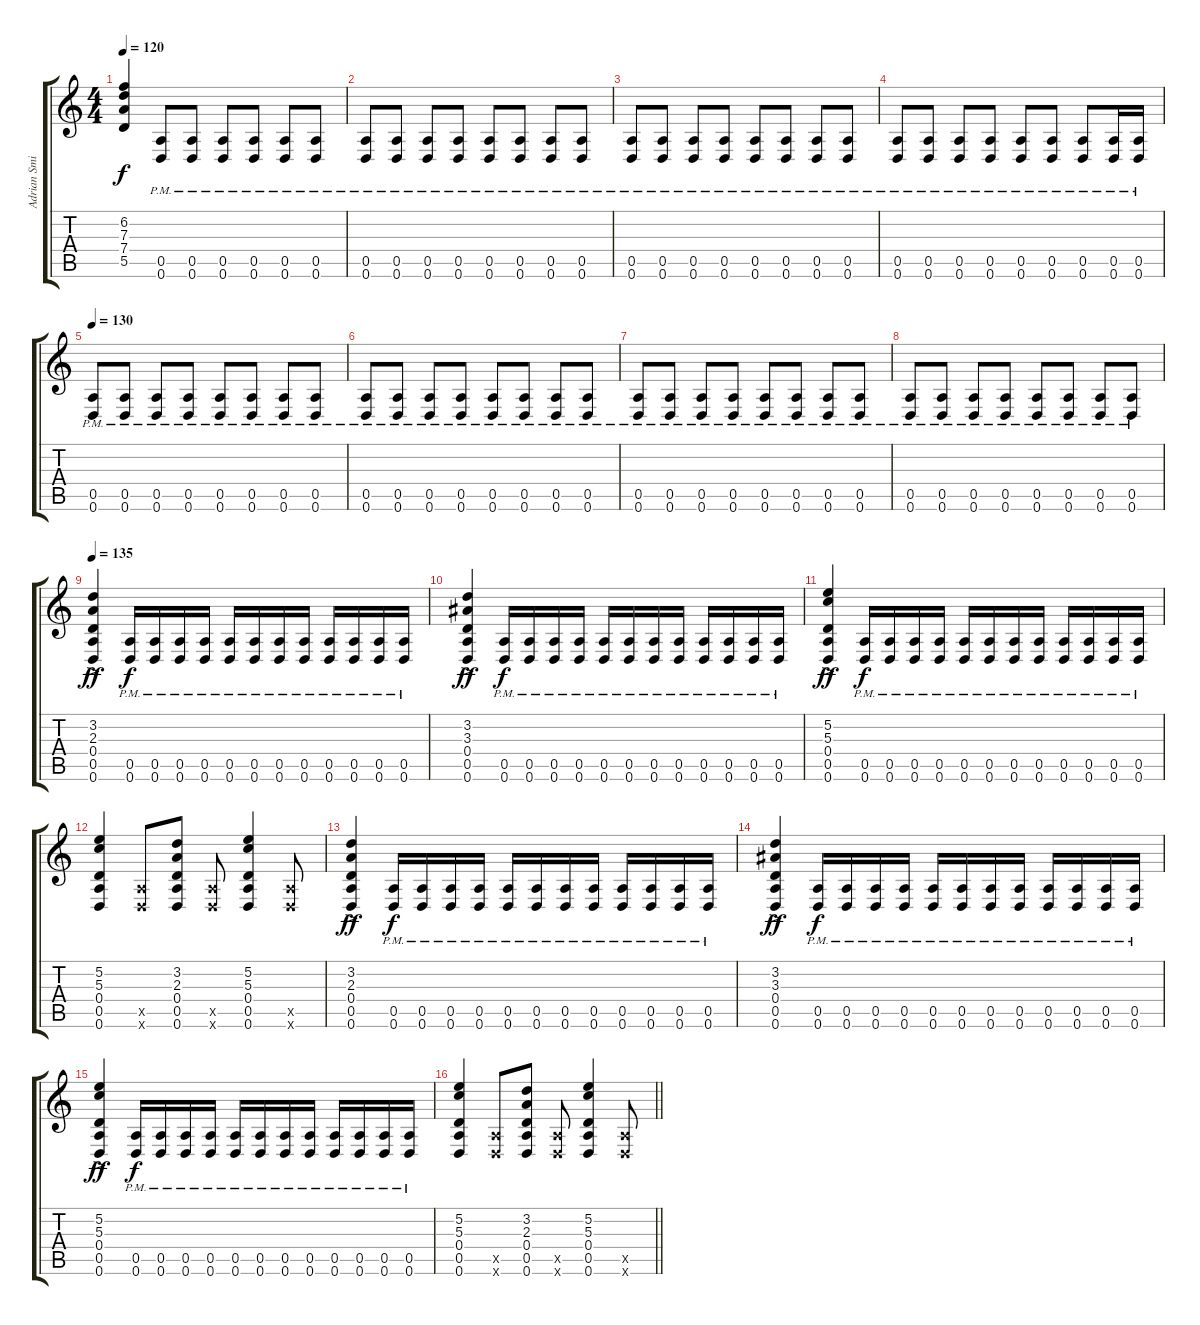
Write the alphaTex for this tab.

\track ("Adrian Smith" "Adrian Smi") {instrument overdrivenguitar}
\staff {score tabs}
\tuning (E4 B3 G3 D3 A2 D2) {hide}
\ts (4 4)
\tempo 120
\clef g2
\ks c
(6.2 7.3 7.4 5.5).4{dy f instrument overdrivenguitar} (0.5{pm} 0.6{pm}).8 (0.5{pm} 0.6{pm}).8 (0.5{pm} 0.6{pm}).8 (0.5{pm} 0.6{pm}).8 (0.5{pm} 0.6{pm}).8 (0.5{pm} 0.6{pm}).8 |
(0.5{pm} 0.6{pm}).8 (0.5{pm} 0.6{pm}).8 (0.5{pm} 0.6{pm}).8 (0.5{pm} 0.6{pm}).8 (0.5{pm} 0.6{pm}).8 (0.5{pm} 0.6{pm}).8 (0.5{pm} 0.6{pm}).8 (0.5{pm} 0.6{pm}).8 |
(0.5{pm} 0.6{pm}).8 (0.5{pm} 0.6{pm}).8 (0.5{pm} 0.6{pm}).8 (0.5{pm} 0.6{pm}).8 (0.5{pm} 0.6{pm}).8 (0.5{pm} 0.6{pm}).8 (0.5{pm} 0.6{pm}).8 (0.5{pm} 0.6{pm}).8 |
(0.5{pm} 0.6{pm}).8 (0.5{pm} 0.6{pm}).8 (0.5{pm} 0.6{pm}).8 (0.5{pm} 0.6{pm}).8 (0.5{pm} 0.6{pm}).8 (0.5{pm} 0.6{pm}).8 (0.5{pm} 0.6{pm}).8 (0.5{pm} 0.6{pm}).16 (0.5{pm} 0.6{pm}).16 |
\tempo 130
(0.5{pm} 0.6{pm}).8 (0.5{pm} 0.6{pm}).8 (0.5{pm} 0.6{pm}).8 (0.5{pm} 0.6{pm}).8 (0.5{pm} 0.6{pm}).8 (0.5{pm} 0.6{pm}).8 (0.5{pm} 0.6{pm}).8 (0.5{pm} 0.6{pm}).8 |
(0.5{pm} 0.6{pm}).8 (0.5{pm} 0.6{pm}).8 (0.5{pm} 0.6{pm}).8 (0.5{pm} 0.6{pm}).8 (0.5{pm} 0.6{pm}).8 (0.5{pm} 0.6{pm}).8 (0.5{pm} 0.6{pm}).8 (0.5{pm} 0.6{pm}).8 |
(0.5{pm} 0.6{pm}).8 (0.5{pm} 0.6{pm}).8 (0.5{pm} 0.6{pm}).8 (0.5{pm} 0.6{pm}).8 (0.5{pm} 0.6{pm}).8 (0.5{pm} 0.6{pm}).8 (0.5{pm} 0.6{pm}).8 (0.5{pm} 0.6{pm}).8 |
(0.5{pm} 0.6{pm}).8 (0.5{pm} 0.6{pm}).8 (0.5{pm} 0.6{pm}).8 (0.5{pm} 0.6{pm}).8 (0.5{pm} 0.6{pm}).8 (0.5{pm} 0.6{pm}).8 (0.5{pm} 0.6{pm}).8 (0.5{pm} 0.6{pm}).8 |
\tempo 135
(3.2{ac} 2.3{ac} 0.4{ac} 0.5 0.6).4{dy ff} (0.5{pm} 0.6{pm}).16{dy f} (0.5{pm} 0.6{pm}).16 (0.5{pm} 0.6{pm}).16 (0.5{pm} 0.6{pm}).16 (0.5{pm} 0.6{pm}).16 (0.5{pm} 0.6{pm}).16 (0.5{pm} 0.6{pm}).16 (0.5{pm} 0.6{pm}).16 (0.5{pm} 0.6{pm}).16 (0.5{pm} 0.6{pm}).16 (0.5{pm} 0.6{pm}).16 (0.5{pm} 0.6{pm}).16 |
(3.2{ac} 3.3{ac} 0.4{ac} 0.5 0.6).4{dy ff} (0.5{pm} 0.6{pm}).16{dy f} (0.5{pm} 0.6{pm}).16 (0.5{pm} 0.6{pm}).16 (0.5{pm} 0.6{pm}).16 (0.5{pm} 0.6{pm}).16 (0.5{pm} 0.6{pm}).16 (0.5{pm} 0.6{pm}).16 (0.5{pm} 0.6{pm}).16 (0.5{pm} 0.6{pm}).16 (0.5{pm} 0.6{pm}).16 (0.5{pm} 0.6{pm}).16 (0.5{pm} 0.6{pm}).16 |
(5.2{ac} 5.3{ac} 0.4{ac} 0.5 0.6).4{dy ff} (0.5{pm} 0.6{pm}).16{dy f} (0.5{pm} 0.6{pm}).16 (0.5{pm} 0.6{pm}).16 (0.5{pm} 0.6{pm}).16 (0.5{pm} 0.6{pm}).16 (0.5{pm} 0.6{pm}).16 (0.5{pm} 0.6{pm}).16 (0.5{pm} 0.6{pm}).16 (0.5{pm} 0.6{pm}).16 (0.5{pm} 0.6{pm}).16 (0.5{pm} 0.6{pm}).16 (0.5{pm} 0.6{pm}).16 |
(5.2 5.3 0.4 0.5 0.6).4 (0.5{x} 0.6{x}).8 (3.2 2.3 0.4 0.5 0.6).8 (0.5{x} 0.6{x}).8 (5.2 5.3 0.4 0.5 0.6).4 (0.5{x} 0.6{x}).8 |
(3.2{ac} 2.3{ac} 0.4{ac} 0.5 0.6).4{dy ff} (0.5{pm} 0.6{pm}).16{dy f} (0.5{pm} 0.6{pm}).16 (0.5{pm} 0.6{pm}).16 (0.5{pm} 0.6{pm}).16 (0.5{pm} 0.6{pm}).16 (0.5{pm} 0.6{pm}).16 (0.5{pm} 0.6{pm}).16 (0.5{pm} 0.6{pm}).16 (0.5{pm} 0.6{pm}).16 (0.5{pm} 0.6{pm}).16 (0.5{pm} 0.6{pm}).16 (0.5{pm} 0.6{pm}).16 |
(3.2{ac} 3.3{ac} 0.4{ac} 0.5 0.6).4{dy ff} (0.5{pm} 0.6{pm}).16{dy f} (0.5{pm} 0.6{pm}).16 (0.5{pm} 0.6{pm}).16 (0.5{pm} 0.6{pm}).16 (0.5{pm} 0.6{pm}).16 (0.5{pm} 0.6{pm}).16 (0.5{pm} 0.6{pm}).16 (0.5{pm} 0.6{pm}).16 (0.5{pm} 0.6{pm}).16 (0.5{pm} 0.6{pm}).16 (0.5{pm} 0.6{pm}).16 (0.5{pm} 0.6{pm}).16 |
(5.2{ac} 5.3{ac} 0.4{ac} 0.5 0.6).4{dy ff} (0.5{pm} 0.6{pm}).16{dy f} (0.5{pm} 0.6{pm}).16 (0.5{pm} 0.6{pm}).16 (0.5{pm} 0.6{pm}).16 (0.5{pm} 0.6{pm}).16 (0.5{pm} 0.6{pm}).16 (0.5{pm} 0.6{pm}).16 (0.5{pm} 0.6{pm}).16 (0.5{pm} 0.6{pm}).16 (0.5{pm} 0.6{pm}).16 (0.5{pm} 0.6{pm}).16 (0.5{pm} 0.6{pm}).16 |
\barLineRight lightlight
(5.2 5.3 0.4 0.5 0.6).4 (0.5{x} 0.6{x}).8 (3.2 2.3 0.4 0.5 0.6).8 (0.5{x} 0.6{x}).8 (5.2 5.3 0.4 0.5 0.6).4 (0.5{x} 0.6{x}).8
